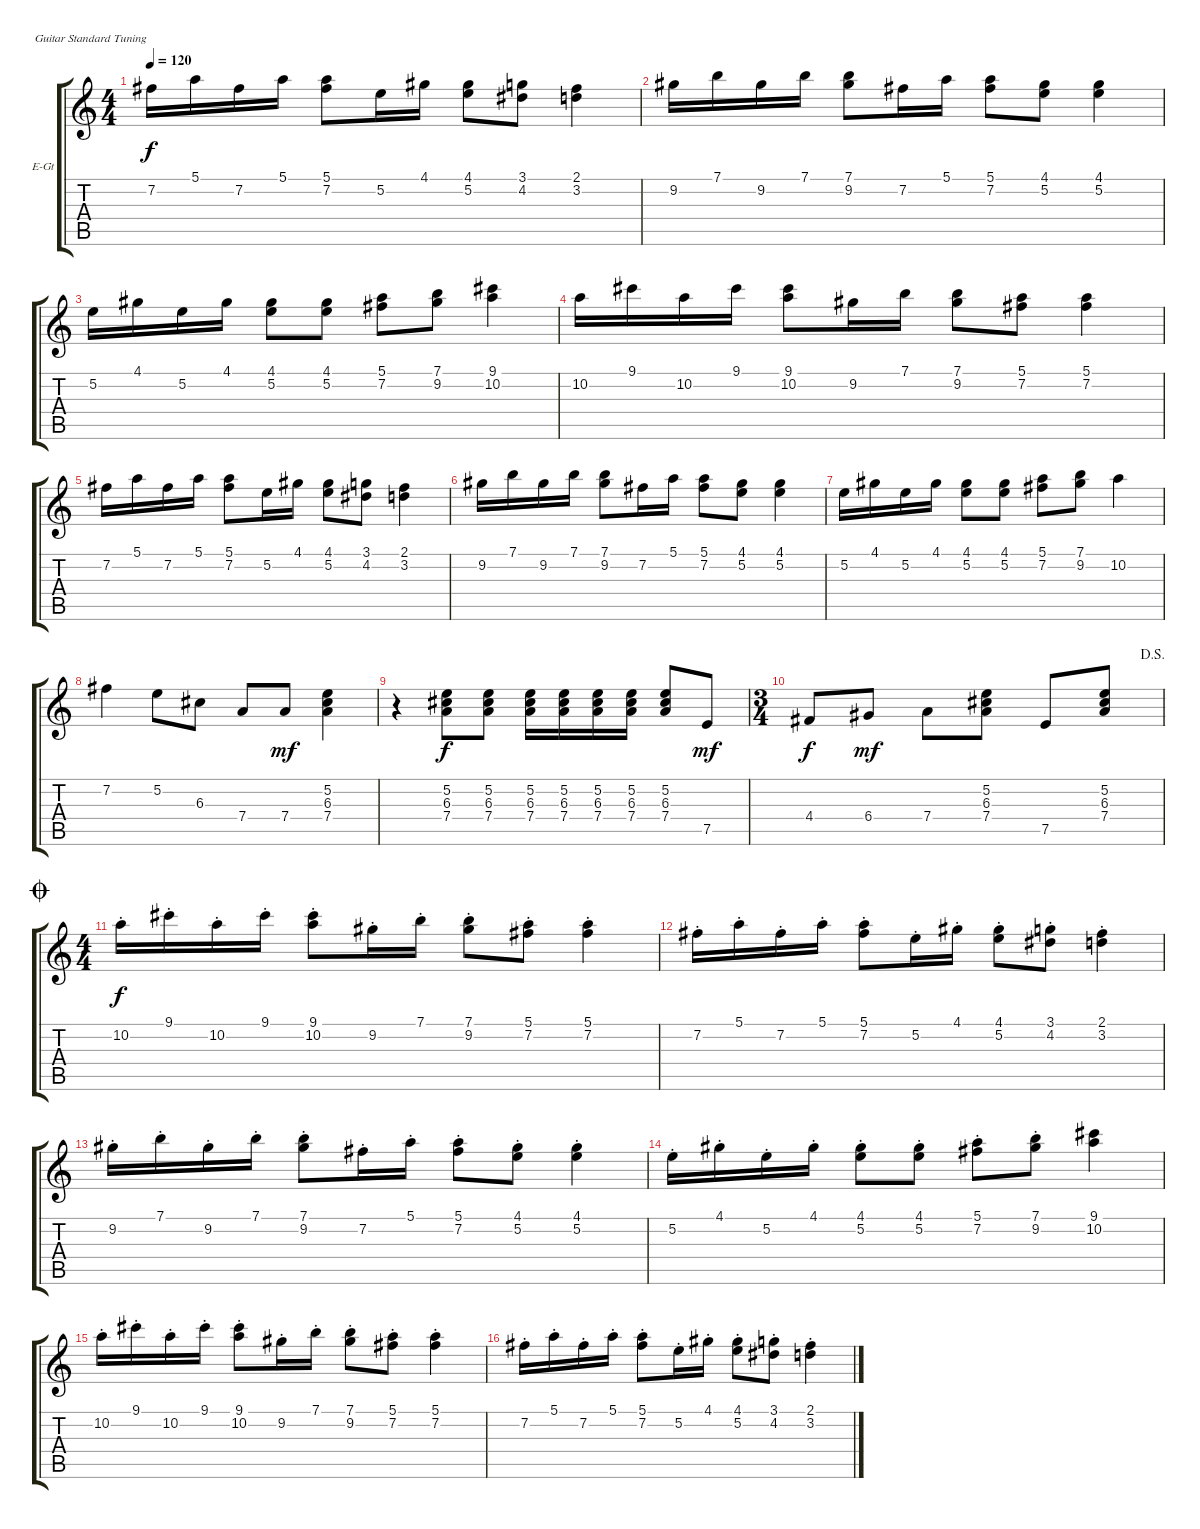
\bracketExtendMode groupsimilarinstruments
\firstSystemTrackNameOrientation horizontal
\otherSystemsTrackNameOrientation horizontal
\track ("Lead Guitar" "E-Gt") {instrument electricguitarclean}
\staff {score tabs}
\tuning (E4 B3 G3 D3 A2 E2)
\ts (4 4)
\tempo 120
\clef g2
\ks c
7.2.16{dy f} 5.1.16 7.2.16 5.1.16 (7.2 5.1).8 5.2.16 4.1.16 (5.2 4.1).8 (4.2 3.1).8 (3.2 2.1).4 |
9.2.16 7.1.16 9.2.16 7.1.16 (9.2 7.1).8 7.2.16 5.1.16 (7.2 5.1).8 (5.2 4.1).8 (5.2 4.1).4 |
5.2.16 4.1.16 5.2.16 4.1.16 (5.2 4.1).8 (5.2 4.1).8 (5.1 7.2).8 (7.1 9.2).8 (9.1 10.2).4 |
10.2.16 9.1.16 10.2.16 9.1.16 (10.2 9.1).8 9.2.16 7.1.16 (9.2 7.1).8 (7.2 5.1).8 (7.2 5.1).4 |
7.2.16 5.1.16 7.2.16 5.1.16 (7.2 5.1).8 5.2.16 4.1.16 (5.2 4.1).8 (4.2 3.1).8 (3.2 2.1).4 |
9.2.16 7.1.16 9.2.16 7.1.16 (9.2 7.1).8 7.2.16 5.1.16 (7.2 5.1).8 (5.2 4.1).8 (5.2 4.1).4 |
5.2.16 4.1.16 5.2.16 4.1.16 (5.2 4.1).8 (5.2 4.1).8 (5.1 7.2).8 (7.1 9.2).8 10.2.4 |
7.2.4 5.2.8 6.3.8 7.4.8 7.4.8{dy mf} (5.2 6.3 7.4).4 |
r.4 (7.4 6.3 5.2).8{dy f} (7.4 6.3 5.2).8 (7.4 6.3 5.2).16 (7.4 6.3 5.2).16 (7.4 6.3 5.2).16 (7.4 6.3 5.2).16 (7.4 6.3 5.2).8 7.5.8{dy mf} |
\ts (3 4)
\jump dalsegno
4.4.8{dy f} 6.4.8{dy mf} 7.4.8 (6.3 5.2 7.4).8 7.5.8 (6.3 5.2 7.4).8 |
\ts (4 4)
\jump coda
10.2{st}.16{dy f} 9.1{st}.16 10.2{st}.16 9.1{st}.16 (10.2{st} 9.1{st}).8 9.2{st}.16 7.1{st}.16 (9.2{st} 7.1{st}).8 (7.2{st} 5.1{st}).8 (7.2{st} 5.1{st}).4 |
7.2{st}.16 5.1{st}.16 7.2{st}.16 5.1{st}.16 (7.2{st} 5.1{st}).8 5.2{st}.16 4.1{st}.16 (5.2{st} 4.1{st}).8 (4.2{st} 3.1{st}).8 (3.2{st} 2.1{st}).4 |
9.2{st}.16 7.1{st}.16 9.2{st}.16 7.1{st}.16 (9.2{st} 7.1{st}).8 7.2{st}.16 5.1{st}.16 (7.2{st} 5.1{st}).8 (5.2{st} 4.1{st}).8 (5.2{st} 4.1{st}).4 |
5.2{st}.16 4.1{st}.16 5.2{st}.16 4.1{st}.16 (5.2{st} 4.1{st}).8 (5.2{st} 4.1{st}).8 (5.1{st} 7.2{st}).8 (7.1{st} 9.2{st}).8 (10.2 9.1).4 |
10.2{st}.16 9.1{st}.16 10.2{st}.16 9.1{st}.16 (10.2{st} 9.1{st}).8 9.2{st}.16 7.1{st}.16 (9.2{st} 7.1{st}).8 (7.2{st} 5.1{st}).8 (7.2{st} 5.1{st}).4 |
7.2{st}.16 5.1{st}.16 7.2{st}.16 5.1{st}.16 (7.2{st} 5.1{st}).8 5.2{st}.16 4.1{st}.16 (5.2{st} 4.1{st}).8 (4.2{st} 3.1{st}).8 (3.2{st} 2.1{st}).4
